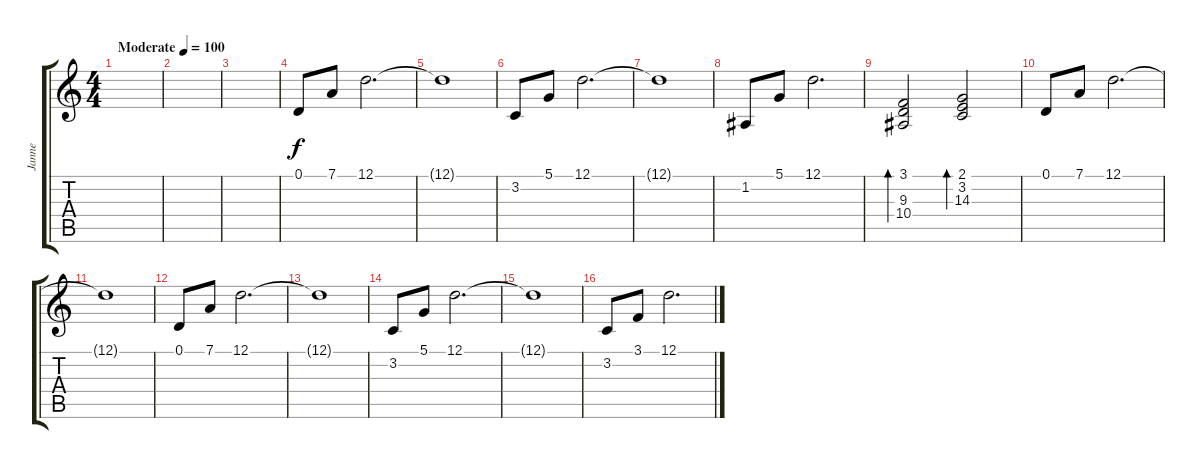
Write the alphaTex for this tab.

\track ("Janne" "Janne") {instrument acousticgrandpiano}
\staff {score tabs}
\tuning (D4 A3 F3 C3 G2 D2) {hide}
\ts (4 4)
\tempo (100 "Moderate")
\clef g2
\ks c
|
|
|
0.1.8 7.1.8 12.1.2{d} |
12.1{t}.1 |
3.2.8 5.1.8 12.1.2{d} |
12.1{t}.1 |
1.2.8 5.1.8 12.1.2{d} |
(3.1 9.3 10.4).2{bd 240} (2.1 3.2 14.3).2{bd 240} |
0.1.8 7.1.8 12.1.2{d} |
12.1{t}.1 |
0.1.8 7.1.8 12.1.2{d} |
12.1{t}.1 |
3.2.8 5.1.8 12.1.2{d} |
12.1{t}.1 |
3.2.8 3.1.8 12.1.2{d}
